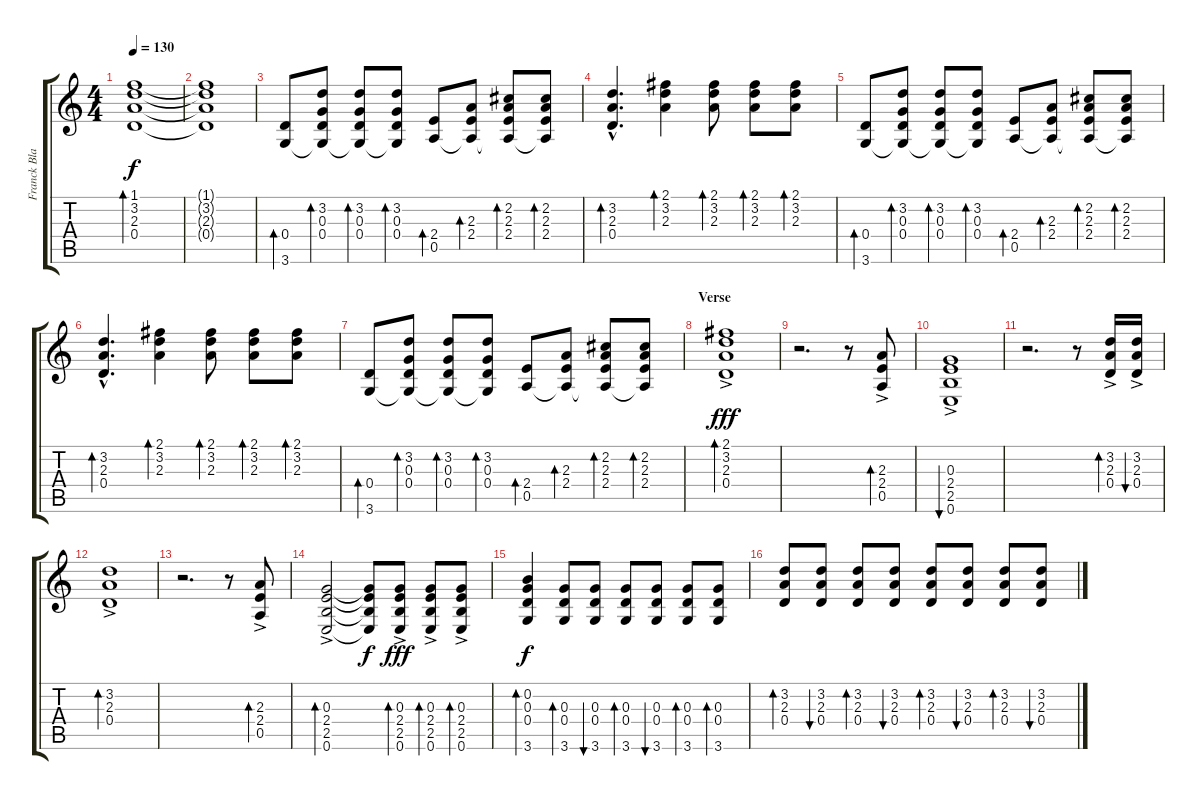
\track ("Franck Black" "Franck Bla") {instrument acousticguitarsteel}
\staff {score tabs}
\tuning (E4 B3 G3 D3 A2 E2) {hide}
\ts (4 4)
\tempo 130
\clef g2
\ks c
(1.1 3.2 2.3 0.4).1{bd 60 dy f instrument acousticguitarsteel} |
(1.1{t} 3.2{t} 2.3{t} 0.4{t}).1 |
(0.4 3.6).8{bd 60} (3.2 0.3 0.4 3.6{t}).8{bd 60} (3.2 0.3 0.4 3.6{t}).8{bd 60} (3.2 0.3 0.4 3.6{t}).8{bd 60} (2.4 0.5).8{bd 60} (2.3 2.4 0.5{t}).8{bd 60} (2.2 2.3 2.4 0.5{t}).8{bd 60} (2.2 2.3 2.4 0.5{t}).8{bd 60} |
(3.2{hac} 2.3{hac} 0.4{hac}).4{d bd 60} (2.1 3.2 2.3).4{bd 60} (2.1 3.2 2.3).8{bd 60} (2.1 3.2 2.3).8{bd 60} (2.1 3.2 2.3).8{bd 60} |
(0.4 3.6).8{bd 60} (3.2 0.3 0.4 3.6{t}).8{bd 60} (3.2 0.3 0.4 3.6{t}).8{bd 60} (3.2 0.3 0.4 3.6{t}).8{bd 60} (2.4 0.5).8{bd 60} (2.3 2.4 0.5{t}).8{bd 60} (2.2 2.3 2.4 0.5{t}).8{bd 60} (2.2 2.3 2.4 0.5{t}).8{bd 60} |
(3.2{hac} 2.3{hac} 0.4{hac}).4{d bd 60} (2.1 3.2 2.3).4{bd 60} (2.1 3.2 2.3).8{bd 60} (2.1 3.2 2.3).8{bd 60} (2.1 3.2 2.3).8{bd 60} |
(0.4 3.6).8{bd 60} (3.2 0.3 0.4 3.6{t}).8{bd 60} (3.2 0.3 0.4 3.6{t}).8{bd 60} (3.2 0.3 0.4 3.6{t}).8{bd 60} (2.4 0.5).8{bd 60} (2.3 2.4 0.5{t}).8{bd 60} (2.2 2.3 2.4 0.5{t}).8{bd 60} (2.2 2.3 2.4 0.5{t}).8{bd 60} |
\section ("" "Verse")
(2.1 3.2 2.3 0.4{ac}).1{bd 60 dy fff} |
r.2{d} r.8 (2.3 2.4 0.5{ac}).8{bd 60} |
(0.3 2.4 2.5{ac} 0.6).1{bu 60} |
r.2{d} r.8 (3.2 2.3 0.4{ac}).16{bd 60} (3.2 2.3 0.4{ac}).16{bu 60} |
(3.2 2.3 0.4{ac}).1{bd 60} |
r.2{d} r.8 (2.3 2.4{ac} 0.5).8{bd 60} |
(0.3 2.4{ac} 2.5 0.6).2{bd 60} (0.3{t} 2.4{t} 2.5{t} 0.6{t}).8{dy f} (0.3 2.4{ac} 2.5 0.6).8{bd 60 dy fff} (0.3 2.4{ac} 2.5 0.6).8{bd 60} (0.3 2.4{ac} 2.5 0.6).8{bd 60} |
(0.2 0.3 0.4 3.6).4{bd 60 dy f} (0.3 0.4 3.6).8{bd 60} (0.3 0.4 3.6).8{bu 60} (0.3 0.4 3.6).8{bd 60} (0.3 0.4 3.6).8{bu 60} (0.3 0.4 3.6).8{bd 60} (0.3 0.4 3.6).8{bd 60} |
(3.2 2.3 0.4).8{bd 60} (3.2 2.3 0.4).8{bu 60} (3.2 2.3 0.4).8{bd 60} (3.2 2.3 0.4).8{bu 60} (3.2 2.3 0.4).8{bd 60} (3.2 2.3 0.4).8{bu 60} (3.2 2.3 0.4).8{bd 60} (3.2 2.3 0.4).8{bu 60}
